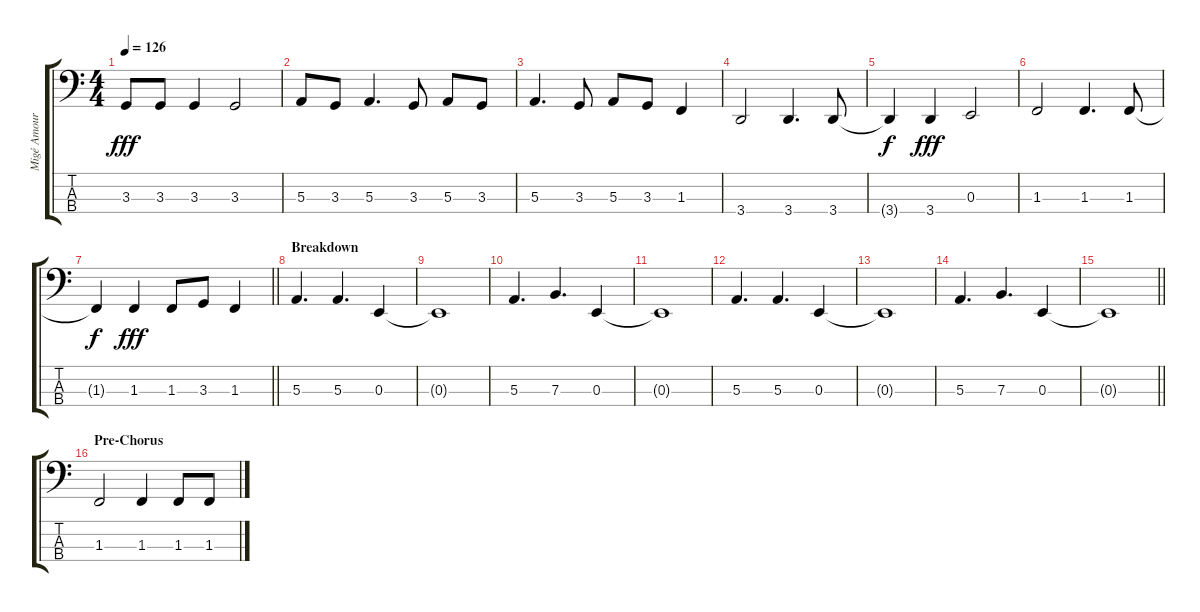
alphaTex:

\track ("Migé Amour (Bass)" "Migé Amour") {instrument electricbassfinger}
\staff {score tabs}
\tuning (D2 A1 E1 B0) {hide}
\ts (4 4)
\tempo 126
\clef f4
\ks c
3.3.8{dy fff} 3.3.8 3.3.4 3.3.2 |
5.3.8 3.3.8 5.3.4{d} 3.3.8 5.3.8 3.3.8 |
5.3.4{d} 3.3.8 5.3.8 3.3.8 1.3.4 |
3.4.2 3.4.4{d} 3.4.8 |
3.4{t}.4{dy f} 3.4.4{dy fff} 0.3.2 |
1.3.2 1.3.4{d} 1.3.8 |
\barLineRight lightlight
1.3{t}.4{dy f} 1.3.4{dy fff} 1.3.8 3.3.8 1.3.4 |
\section ("" "Breakdown")
5.3.4{d} 5.3.4{d} 0.3.4 |
0.3{t}.1 |
5.3.4{d} 7.3.4{d} 0.3.4 |
0.3{t}.1 |
5.3.4{d} 5.3.4{d} 0.3.4 |
0.3{t}.1 |
5.3.4{d} 7.3.4{d} 0.3.4 |
\barLineRight lightlight
0.3{t}.1 |
\section ("" "Pre-Chorus")
1.3.2 1.3.4 1.3.8 1.3.8
